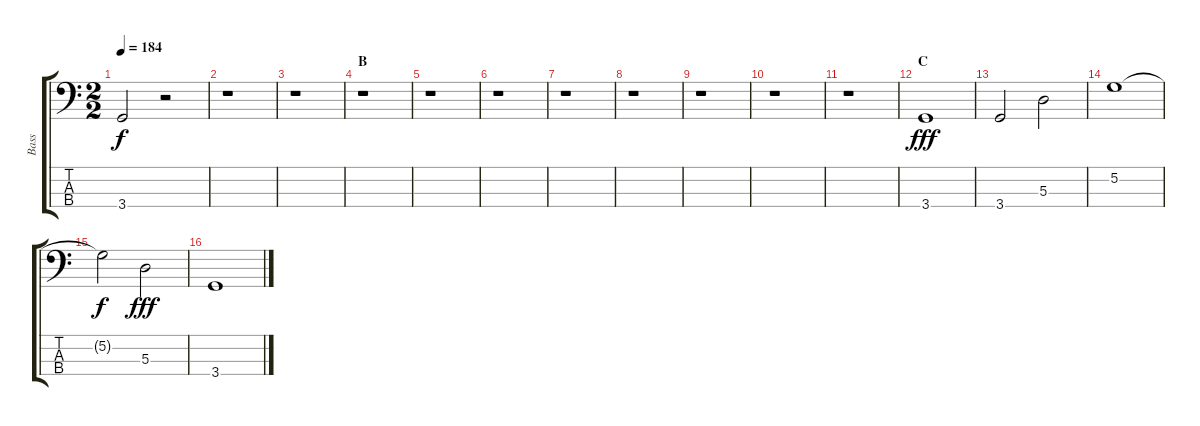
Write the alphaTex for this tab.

\track ("Bass" "Bass") {instrument electricbassfinger}
\staff {score tabs}
\tuning (G2 D2 A1 E1) {hide}
\ts (2 2)
\tempo 184
\clef f4
\ks c
3.4{t}.2{dy f} r.2 |
r.1 |
r.1 |
\section ("" "B")
r.1 |
r.1 |
r.1 |
r.1 |
r.1 |
r.1 |
r.1 |
r.1 |
\section ("" "C")
3.4.1{dy fff instrument lead8bassandlead} |
3.4.2 5.3.2 |
5.2.1 |
5.2{t}.2{dy f} 5.3.2{dy fff} |
3.4.1
